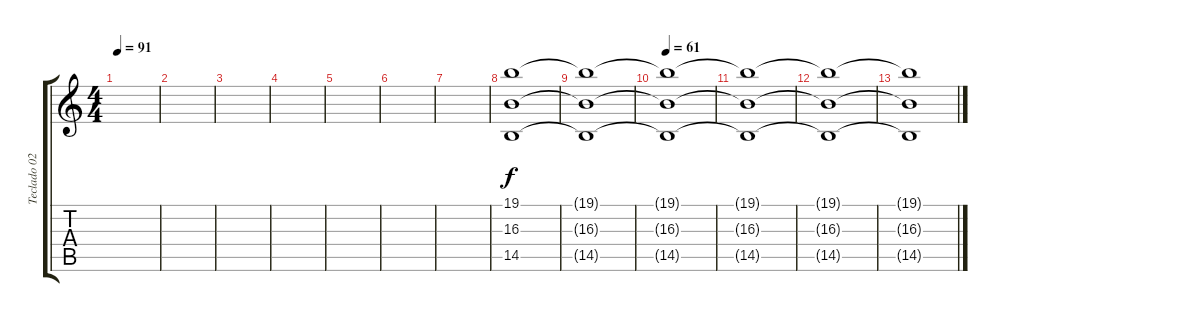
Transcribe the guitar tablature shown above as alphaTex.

\track ("Teclado 02" "Teclado 02") {instrument stringensemble1}
\staff {score tabs}
\tuning (E4 B3 G3 D3 A2 E2) {hide}
\ts (4 4)
\tempo 91
\clef g2
\ks c
|
|
|
|
|
|
|
(19.1 16.3 14.5).1{volume 5} |
(19.1{t} 16.3{t} 14.5{t}).1 |
\tempo 61
(19.1{t} 16.3{t} 14.5{t}).1 |
(19.1{t} 16.3{t} 14.5{t}).1 |
(19.1{t} 16.3{t} 14.5{t}).1{volume 0} |
(19.1{t} 16.3{t} 14.5{t}).1
